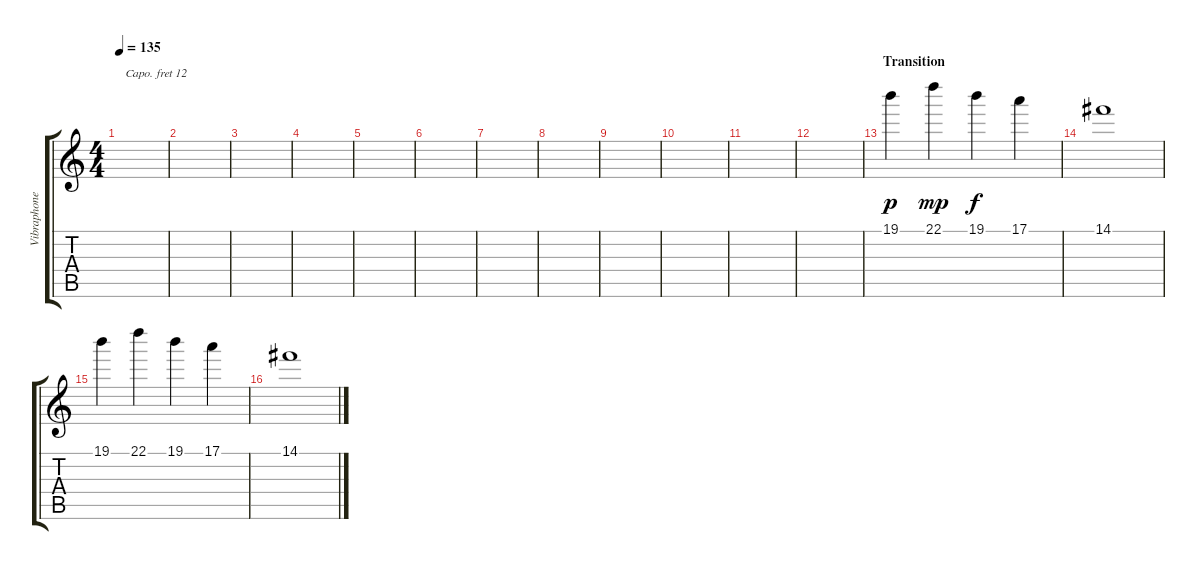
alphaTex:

\track ("Vibraphone" "Vibraphone") {instrument vibraphone}
\staff {score tabs}
\capo 12
\tuning (E4 B3 G3 D3 A2 E2) {hide}
\ts (4 4)
\tempo 135
\clef g2
\ks c
|
|
|
|
|
|
|
|
|
|
|
|
\section ("" "Transition")
19.1.4{dy p} 22.1.4{dy mp} 19.1.4{dy f} 17.1.4 |
14.1.1 |
19.1.4 22.1.4 19.1.4 17.1.4 |
14.1.1
